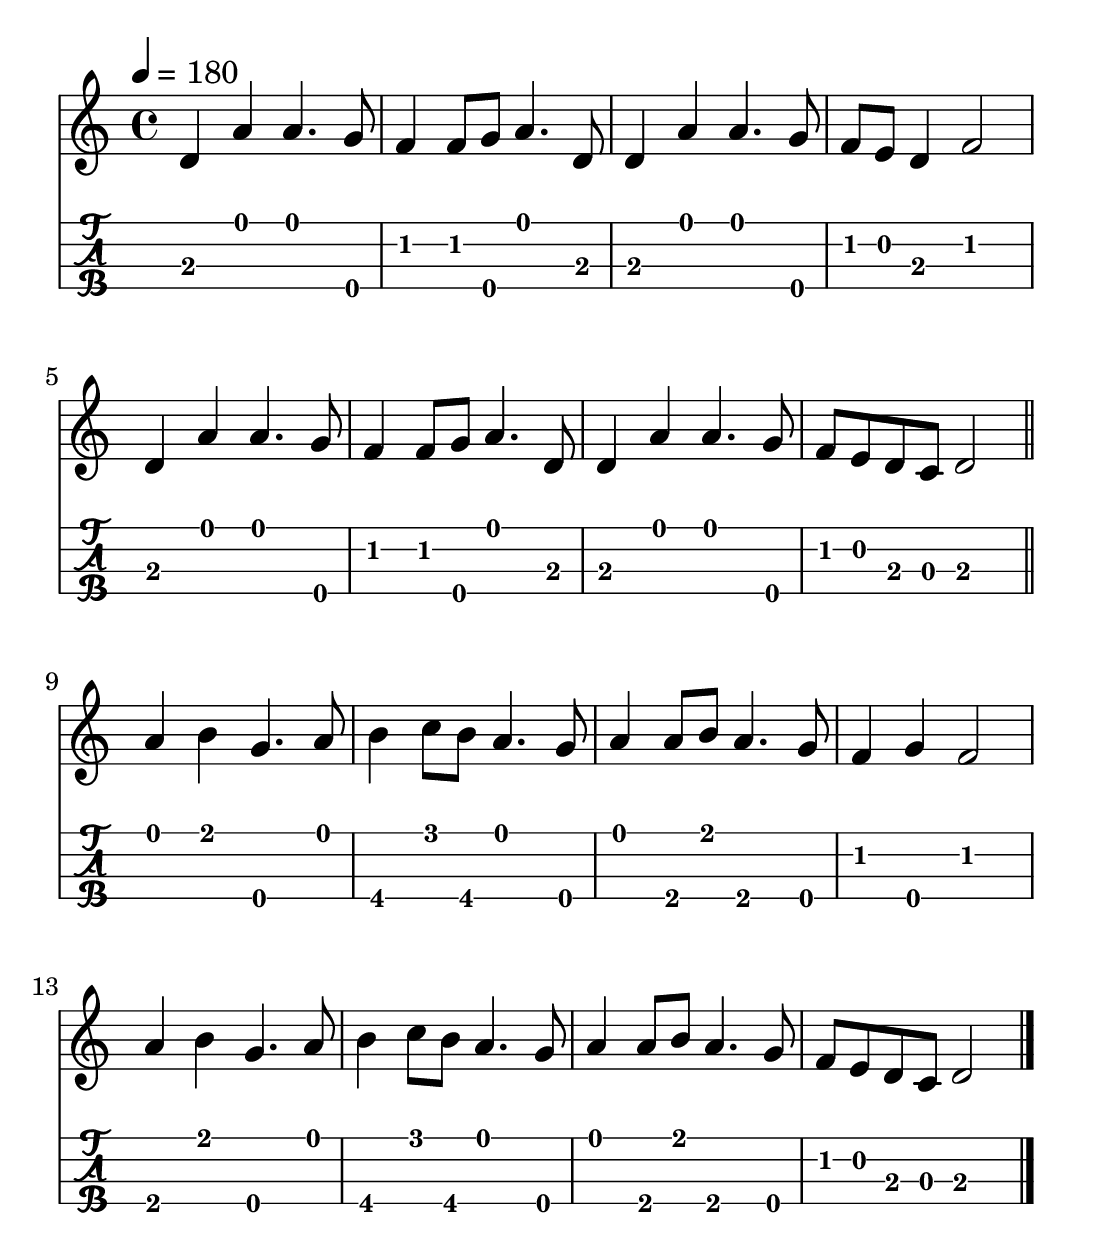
muziko = {
%  \hide Score.MetronomeMark
  \tempo 4=180
  \key c \major
  \time 4/4
  <d\3>4 <a\1>4 <a\1>4. <g\4>8
  <f\2>4 <f\2>8 <g\4>8 <a\1>4. <d\3>8
  <d\3>4 <a\1>4 <a\1>4. <g\4>8
  <f\2>8 <e\2>8 <d\3>4 <f\2>2
  <d\3>4 <a\1>4 <a\1>4. <g\4>8
  <f\2>4 <f\2>8 <g\4>8 <a\1>4. <d\3>8
  <d\3>4 <a\1>4 <a\1>4. <g\4>8
  <f\2>8 <e\2>8 <d\3>8 <c\3>8 <d\3>2
  \bar "||"
  <a\1>4 <b\1>4 <g\4>4. <a\1>8
  <b\4>4 <c'\1>8 <b\4>8 <a\1>4. <g\4>8
  <a\1>4 <a\4>8 <b\1>8 <a\4>4. <g\4>8
  <f\2>4 <g\4>4 <f\2>2
  <a\4>4 <b\1>4 <g\4>4. <a\1>8
  <b\4>4 <c'\1>8 <b\4>8 <a\1>4. <g\4>8
  <a\1>4 <a\4>8 <b\1>8 <a\4>4. <g\4>8
  <f\2>8 <e\2>8 <d\3>8 <c\3>8 <d\3>2
  \bar "|."
}

presado = {
  \muziko
}

MIDI = {
  \tempo 4 = 120
  \muziko
}

\version "2.18.2"
#(set-global-staff-size 28)
\paper {
  indent = 0\cm
  paper-width = 18.5\cm
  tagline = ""
%  ragged-bottom = ##f
 % ragged-last-bottom = ##f
}
\score {
  <<
	\new Staff \with {
	  \omit StringNumber
	}
	\transpose c c' {\presado}
	\new TabStaff \with {
	  stringTunings = \stringTuning <g' c' e' a'>
	}
	\transpose c c' {\presado}
  >>
  \layout { }
}
\score {
  \new Staff \with {midiInstrument = #"cello"} {
	\unfoldRepeats
	\transpose c c' {\MIDI}
  }
	\midi { }
}

